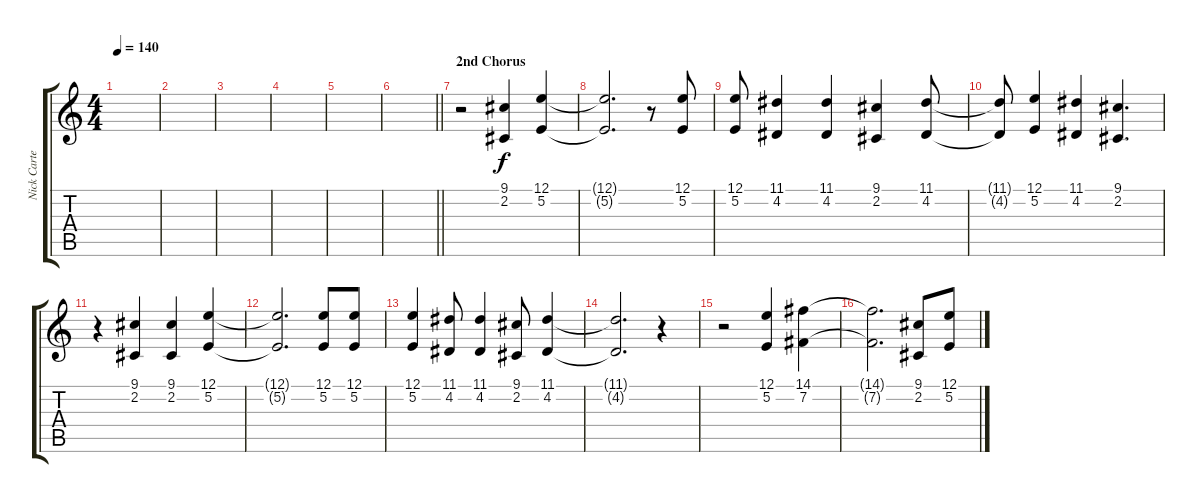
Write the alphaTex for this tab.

\track ("Nick Carter - Vocals" "Nick Carte") {instrument tenorsax}
\staff {score tabs}
\tuning (E4 B3 G3 D3 A2 E2) {hide}
\ts (4 4)
\tempo 140
\clef g2
\ks c
|
|
|
|
|
\barLineRight lightlight
|
\section ("" "2nd Chorus")
r.2 (9.1 2.2).4 (12.1 5.2).4 |
(12.1{t} 5.2{t}).2{d} r.8 (12.1 5.2).8 |
(12.1 5.2).8 (11.1 4.2).4 (11.1 4.2).4 (9.1 2.2).4 (11.1 4.2).8 |
(11.1{t} 4.2{t}).8 (12.1 5.2).4 (11.1 4.2).4 (9.1 2.2).4{d} |
r.4 (9.1 2.2).4 (9.1 2.2).4 (12.1 5.2).4 |
(12.1{t} 5.2{t}).2{d} (12.1 5.2).8 (12.1 5.2).8 |
(12.1 5.2).4 (11.1 4.2).8 (11.1 4.2).4 (9.1 2.2).8 (11.1 4.2).4 |
(11.1{t} 4.2{t}).2{d} r.4 |
r.2 (12.1 5.2).4{instrument violin} (14.1 7.2).4 |
(14.1{t} 7.2{t}).2{d} (9.1 2.2).8 (12.1 5.2).8
